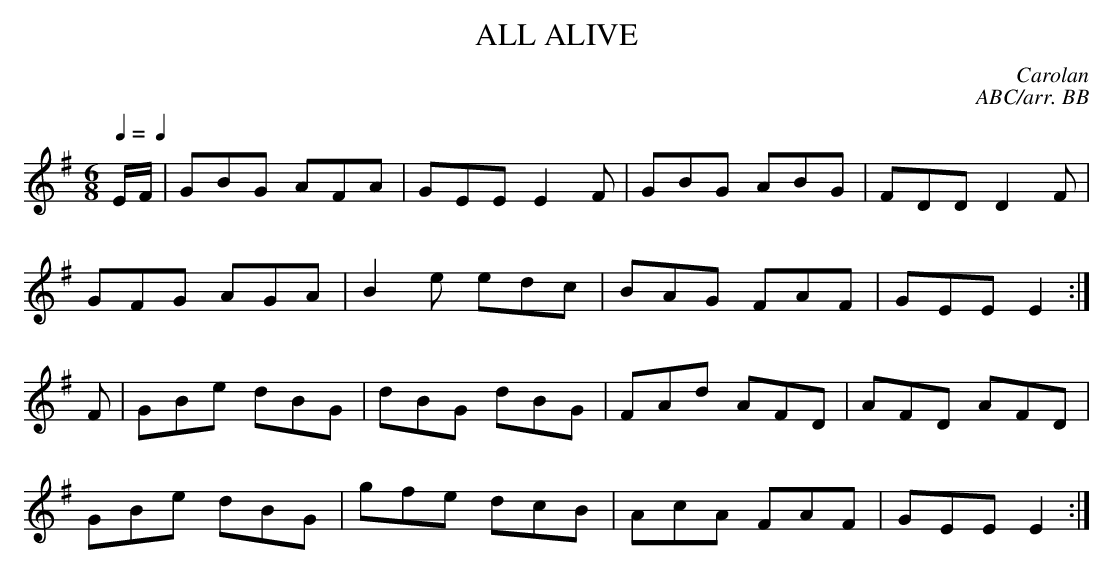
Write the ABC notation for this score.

X:1
T:ALL ALIVE
C:Carolan
C:ABC/arr. BB
Y:"quick"
L:1/8
M:6/8
Q:1/4=1/4=160
K:Em % source key: F#m
E/F/|GBG AFA|GEE E2F|GBG ABG|FDD D2F|
GFG AGA|B2e edc|BAG FAF|GEE E2 :|
F|GBe dBG|dBG dBG|FAd AFD|AFD AFD|
GBe dBG|gfe dcB|AcA FAF|GEE E2 :|
